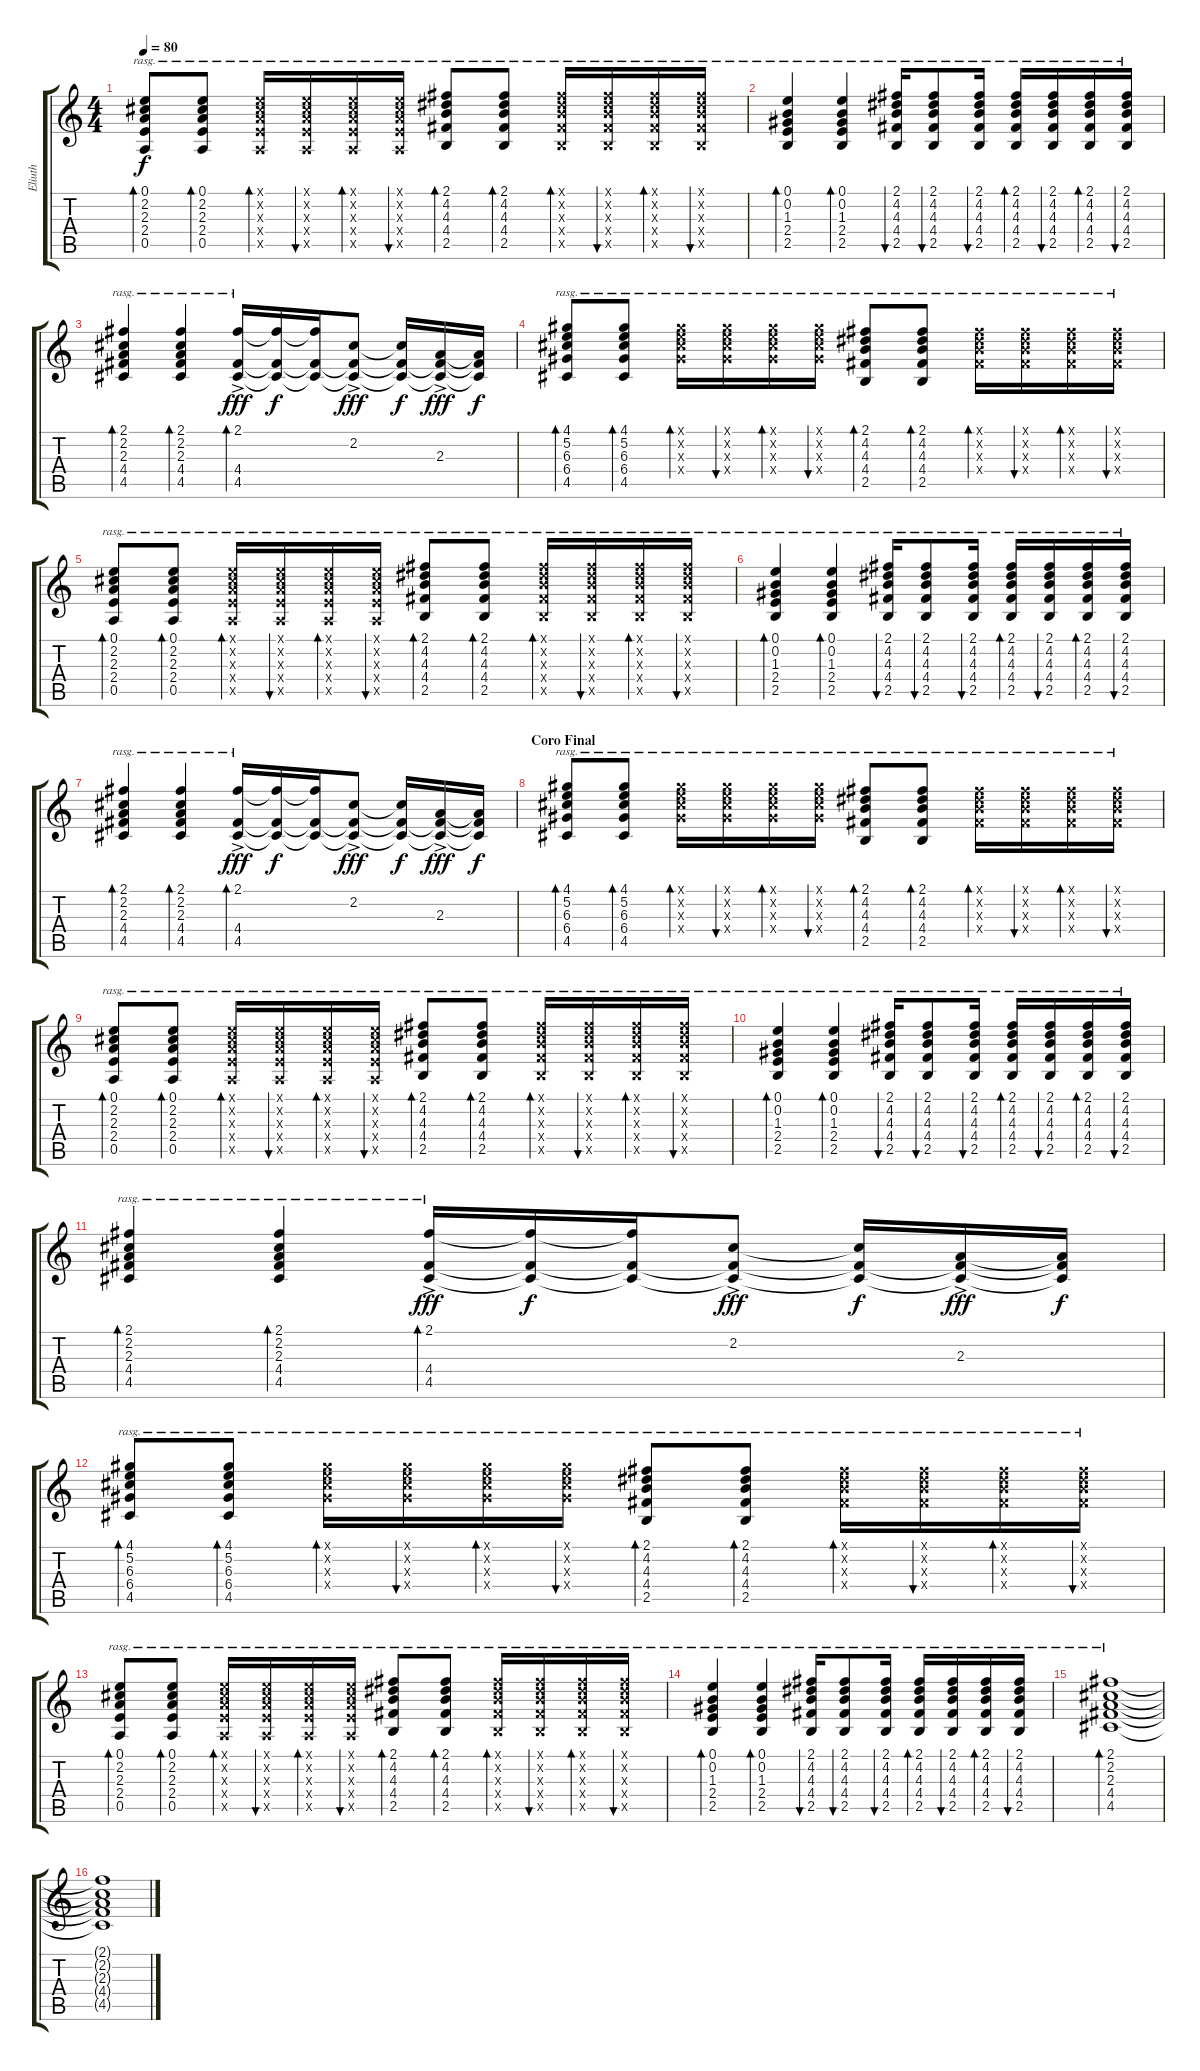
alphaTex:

\track ("Eliuth" "Eliuth") {instrument electricguitarclean}
\staff {score tabs}
\tuning (E4 B3 G3 D3 A2 E2) {hide}
\ts (4 4)
\tempo 80
\clef g2
\ks c
(0.1 2.2 2.3 2.4 0.5).8{bd 30 rasg ii dy f volume 11} (0.1 2.2 2.3 2.4 0.5).8{bd 30 rasg ii} (0.1{x} 2.2{x} 2.3{x} 2.4{x} 0.5{x}).16{bd 30 rasg ii volume 7} (0.1{x} 2.2{x} 2.3{x} 2.4{x} 0.5{x}).16{bu 30 rasg ii} (0.1{x} 2.2{x} 2.3{x} 2.4{x} 0.5{x}).16{bd 30 rasg ii} (0.1{x} 2.2{x} 2.3{x} 2.4{x} 0.5{x}).16{bu 30 rasg ii} (2.1 4.2 4.3 4.4 2.5).8{bd 30 rasg ii volume 11} (2.1 4.2 4.3 4.4 2.5).8{bd 30 rasg ii} (2.1{x} 4.2{x} 4.3{x} 4.4{x} 2.5{x}).16{bd 30 rasg ii volume 7} (2.1{x} 4.2{x} 4.3{x} 4.4{x} 2.5{x}).16{bu 30 rasg ii} (2.1{x} 4.2{x} 4.3{x} 4.4{x} 2.5{x}).16{bd 30 rasg ii} (2.1{x} 4.2{x} 4.3{x} 4.4{x} 2.5{x}).16{bu 30 rasg ii} |
(0.1 0.2 1.3 2.4 2.5).4{bd 30 rasg ii volume 11} (0.1 0.2 1.3 2.4 2.5).4{bd 30 rasg ii} (2.1 4.2 4.3 4.4 2.5).16{bu 30 rasg ii} (2.1 4.2 4.3 4.4 2.5).8{bu 30 rasg ii} (2.1 4.2 4.3 4.4 2.5).16{bu 30 rasg ii} (2.1 4.2 4.3 4.4 2.5).16{bd 30 rasg ii} (2.1 4.2 4.3 4.4 2.5).16{bu 30 rasg ii} (2.1 4.2 4.3 4.4 2.5).16{bd 30 rasg ii} (2.1 4.2 4.3 4.4 2.5).16{bu 30 rasg ii} |
(2.1 2.2 2.3 4.4 4.5).4{bd 30 rasg ii} (2.1 2.2 2.3 4.4 4.5).4{bd 30 rasg ii} (2.1{ac} 4.4 4.5).16{bd 30 rasg ii dy fff} (2.1{t} 4.4{t} 4.5{t}).16{dy f} (2.1{t} 4.4{t} 4.5{t}).16 (2.2{ac} 4.4{t} 4.5{t}).8{dy fff} (2.2{t} 4.4{t} 4.5{t}).16{dy f} (2.3{ac} 4.4{t} 4.5{t}).16{dy fff} (2.3{t} 4.4{t} 4.5{t}).16{dy f} |
(4.1 5.2 6.3 6.4 4.5).8{bd 30 rasg ii volume 11} (4.1 5.2 6.3 6.4 4.5).8{bd 30 rasg ii} (4.1{x} 5.2{x} 6.3{x} 6.4{x}).16{bd 30 rasg ii volume 7} (4.1{x} 5.2{x} 6.3{x} 6.4{x}).16{bu 30 rasg ii} (4.1{x} 5.2{x} 6.3{x} 6.4{x}).16{bd 30 rasg ii} (4.1{x} 5.2{x} 6.3{x} 6.4{x}).16{bu 30 rasg ii} (2.1 4.2 4.3 4.4 2.5).8{bd 30 rasg ii volume 11} (2.1 4.2 4.3 4.4 2.5).8{bd 30 rasg ii} (2.1{x} 4.2{x} 4.3{x} 4.4{x}).16{bd 30 rasg ii volume 7} (2.1{x} 4.2{x} 4.3{x} 4.4{x}).16{bu 30 rasg ii} (2.1{x} 4.2{x} 4.3{x} 4.4{x}).16{bd 30 rasg ii} (2.1{x} 4.2{x} 4.3{x} 4.4{x}).16{bu 30 rasg ii} |
(0.1 2.2 2.3 2.4 0.5).8{bd 30 rasg ii volume 11} (0.1 2.2 2.3 2.4 0.5).8{bd 30 rasg ii} (0.1{x} 2.2{x} 2.3{x} 2.4{x} 0.5{x}).16{bd 30 rasg ii volume 7} (0.1{x} 2.2{x} 2.3{x} 2.4{x} 0.5{x}).16{bu 30 rasg ii} (0.1{x} 2.2{x} 2.3{x} 2.4{x} 0.5{x}).16{bd 30 rasg ii} (0.1{x} 2.2{x} 2.3{x} 2.4{x} 0.5{x}).16{bu 30 rasg ii} (2.1 4.2 4.3 4.4 2.5).8{bd 30 rasg ii volume 11} (2.1 4.2 4.3 4.4 2.5).8{bd 30 rasg ii} (2.1{x} 4.2{x} 4.3{x} 4.4{x} 2.5{x}).16{bd 30 rasg ii volume 7} (2.1{x} 4.2{x} 4.3{x} 4.4{x} 2.5{x}).16{bu 30 rasg ii} (2.1{x} 4.2{x} 4.3{x} 4.4{x} 2.5{x}).16{bd 30 rasg ii} (2.1{x} 4.2{x} 4.3{x} 4.4{x} 2.5{x}).16{bu 30 rasg ii} |
(0.1 0.2 1.3 2.4 2.5).4{bd 30 rasg ii volume 11} (0.1 0.2 1.3 2.4 2.5).4{bd 30 rasg ii} (2.1 4.2 4.3 4.4 2.5).16{bu 30 rasg ii} (2.1 4.2 4.3 4.4 2.5).8{bu 30 rasg ii} (2.1 4.2 4.3 4.4 2.5).16{bu 30 rasg ii} (2.1 4.2 4.3 4.4 2.5).16{bd 30 rasg ii} (2.1 4.2 4.3 4.4 2.5).16{bu 30 rasg ii} (2.1 4.2 4.3 4.4 2.5).16{bd 30 rasg ii} (2.1 4.2 4.3 4.4 2.5).16{bu 30 rasg ii} |
(2.1 2.2 2.3 4.4 4.5).4{bd 30 rasg ii} (2.1 2.2 2.3 4.4 4.5).4{bd 30 rasg ii} (2.1{ac} 4.4 4.5).16{bd 30 rasg ii dy fff} (2.1{t} 4.4{t} 4.5{t}).16{dy f} (2.1{t} 4.4{t} 4.5{t}).16 (2.2{ac} 4.4{t} 4.5{t}).8{dy fff} (2.2{t} 4.4{t} 4.5{t}).16{dy f} (2.3{ac} 4.4{t} 4.5{t}).16{dy fff} (2.3{t} 4.4{t} 4.5{t}).16{dy f} |
\section ("" "Coro Final")
(4.1 5.2 6.3 6.4 4.5).8{bd 30 rasg ii volume 11} (4.1 5.2 6.3 6.4 4.5).8{bd 30 rasg ii} (4.1{x} 5.2{x} 6.3{x} 6.4{x}).16{bd 30 rasg ii volume 7} (4.1{x} 5.2{x} 6.3{x} 6.4{x}).16{bu 30 rasg ii} (4.1{x} 5.2{x} 6.3{x} 6.4{x}).16{bd 30 rasg ii} (4.1{x} 5.2{x} 6.3{x} 6.4{x}).16{bu 30 rasg ii} (2.1 4.2 4.3 4.4 2.5).8{bd 30 rasg ii volume 11} (2.1 4.2 4.3 4.4 2.5).8{bd 30 rasg ii} (2.1{x} 4.2{x} 4.3{x} 4.4{x}).16{bd 30 rasg ii volume 7} (2.1{x} 4.2{x} 4.3{x} 4.4{x}).16{bu 30 rasg ii} (2.1{x} 4.2{x} 4.3{x} 4.4{x}).16{bd 30 rasg ii} (2.1{x} 4.2{x} 4.3{x} 4.4{x}).16{bu 30 rasg ii} |
(0.1 2.2 2.3 2.4 0.5).8{bd 30 rasg ii volume 11} (0.1 2.2 2.3 2.4 0.5).8{bd 30 rasg ii} (0.1{x} 2.2{x} 2.3{x} 2.4{x} 0.5{x}).16{bd 30 rasg ii volume 7} (0.1{x} 2.2{x} 2.3{x} 2.4{x} 0.5{x}).16{bu 30 rasg ii} (0.1{x} 2.2{x} 2.3{x} 2.4{x} 0.5{x}).16{bd 30 rasg ii} (0.1{x} 2.2{x} 2.3{x} 2.4{x} 0.5{x}).16{bu 30 rasg ii} (2.1 4.2 4.3 4.4 2.5).8{bd 30 rasg ii volume 11} (2.1 4.2 4.3 4.4 2.5).8{bd 30 rasg ii} (2.1{x} 4.2{x} 4.3{x} 4.4{x} 2.5{x}).16{bd 30 rasg ii volume 7} (2.1{x} 4.2{x} 4.3{x} 4.4{x} 2.5{x}).16{bu 30 rasg ii} (2.1{x} 4.2{x} 4.3{x} 4.4{x} 2.5{x}).16{bd 30 rasg ii} (2.1{x} 4.2{x} 4.3{x} 4.4{x} 2.5{x}).16{bu 30 rasg ii} |
(0.1 0.2 1.3 2.4 2.5).4{bd 30 rasg ii volume 11} (0.1 0.2 1.3 2.4 2.5).4{bd 30 rasg ii} (2.1 4.2 4.3 4.4 2.5).16{bu 30 rasg ii} (2.1 4.2 4.3 4.4 2.5).8{bu 30 rasg ii} (2.1 4.2 4.3 4.4 2.5).16{bu 30 rasg ii} (2.1 4.2 4.3 4.4 2.5).16{bd 30 rasg ii} (2.1 4.2 4.3 4.4 2.5).16{bu 30 rasg ii} (2.1 4.2 4.3 4.4 2.5).16{bd 30 rasg ii} (2.1 4.2 4.3 4.4 2.5).16{bu 30 rasg ii} |
(2.1 2.2 2.3 4.4 4.5).4{bd 30 rasg ii} (2.1 2.2 2.3 4.4 4.5).4{bd 30 rasg ii} (2.1{ac} 4.4 4.5).16{bd 30 rasg ii dy fff} (2.1{t} 4.4{t} 4.5{t}).16{dy f} (2.1{t} 4.4{t} 4.5{t}).16 (2.2{ac} 4.4{t} 4.5{t}).8{dy fff} (2.2{t} 4.4{t} 4.5{t}).16{dy f} (2.3{ac} 4.4{t} 4.5{t}).16{dy fff} (2.3{t} 4.4{t} 4.5{t}).16{dy f} |
(4.1 5.2 6.3 6.4 4.5).8{bd 30 rasg ii volume 11} (4.1 5.2 6.3 6.4 4.5).8{bd 30 rasg ii} (4.1{x} 5.2{x} 6.3{x} 6.4{x}).16{bd 30 rasg ii volume 7} (4.1{x} 5.2{x} 6.3{x} 6.4{x}).16{bu 30 rasg ii} (4.1{x} 5.2{x} 6.3{x} 6.4{x}).16{bd 30 rasg ii} (4.1{x} 5.2{x} 6.3{x} 6.4{x}).16{bu 30 rasg ii} (2.1 4.2 4.3 4.4 2.5).8{bd 30 rasg ii volume 11} (2.1 4.2 4.3 4.4 2.5).8{bd 30 rasg ii} (2.1{x} 4.2{x} 4.3{x} 4.4{x}).16{bd 30 rasg ii volume 7} (2.1{x} 4.2{x} 4.3{x} 4.4{x}).16{bu 30 rasg ii} (2.1{x} 4.2{x} 4.3{x} 4.4{x}).16{bd 30 rasg ii} (2.1{x} 4.2{x} 4.3{x} 4.4{x}).16{bu 30 rasg ii} |
(0.1 2.2 2.3 2.4 0.5).8{bd 30 rasg ii volume 11} (0.1 2.2 2.3 2.4 0.5).8{bd 30 rasg ii} (0.1{x} 2.2{x} 2.3{x} 2.4{x} 0.5{x}).16{bd 30 rasg ii volume 7} (0.1{x} 2.2{x} 2.3{x} 2.4{x} 0.5{x}).16{bu 30 rasg ii} (0.1{x} 2.2{x} 2.3{x} 2.4{x} 0.5{x}).16{bd 30 rasg ii} (0.1{x} 2.2{x} 2.3{x} 2.4{x} 0.5{x}).16{bu 30 rasg ii} (2.1 4.2 4.3 4.4 2.5).8{bd 30 rasg ii volume 11} (2.1 4.2 4.3 4.4 2.5).8{bd 30 rasg ii} (2.1{x} 4.2{x} 4.3{x} 4.4{x} 2.5{x}).16{bd 30 rasg ii volume 7} (2.1{x} 4.2{x} 4.3{x} 4.4{x} 2.5{x}).16{bu 30 rasg ii} (2.1{x} 4.2{x} 4.3{x} 4.4{x} 2.5{x}).16{bd 30 rasg ii} (2.1{x} 4.2{x} 4.3{x} 4.4{x} 2.5{x}).16{bu 30 rasg ii} |
(0.1 0.2 1.3 2.4 2.5).4{bd 30 rasg ii volume 11} (0.1 0.2 1.3 2.4 2.5).4{bd 30 rasg ii} (2.1 4.2 4.3 4.4 2.5).16{bu 30 rasg ii} (2.1 4.2 4.3 4.4 2.5).8{bu 30 rasg ii} (2.1 4.2 4.3 4.4 2.5).16{bu 30 rasg ii} (2.1 4.2 4.3 4.4 2.5).16{bd 30 rasg ii} (2.1 4.2 4.3 4.4 2.5).16{bu 30 rasg ii} (2.1 4.2 4.3 4.4 2.5).16{bd 30 rasg ii} (2.1 4.2 4.3 4.4 2.5).16{bu 30 rasg ii} |
(2.1 2.2 2.3 4.4 4.5).1{bd 240 rasg ii} |
(2.1{t} 2.2{t} 2.3{t} 4.4{t} 4.5{t}).1
